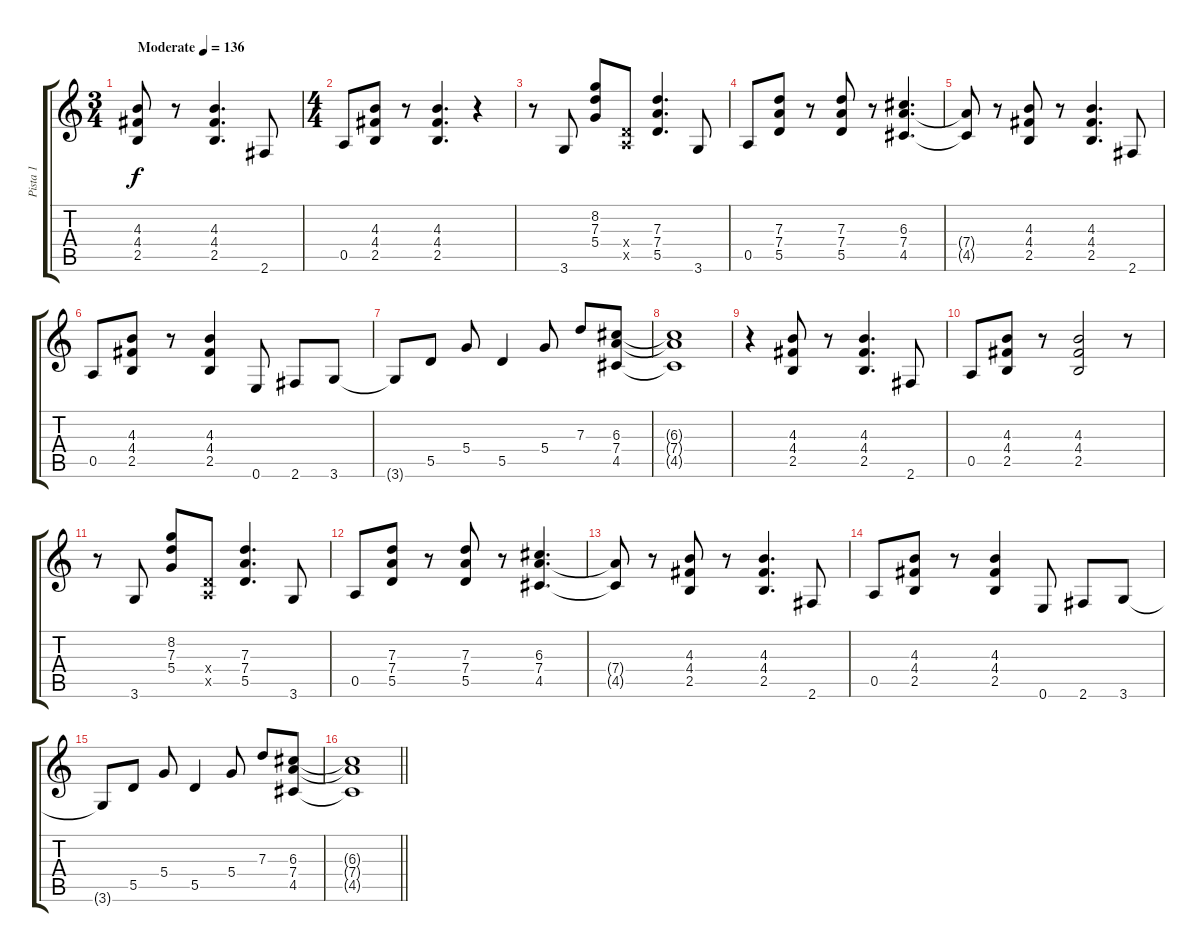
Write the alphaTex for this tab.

\track ("Pista 1" "Pista 1") {instrument distortionguitar}
\staff {score tabs}
\tuning (E4 B3 G3 D3 A2 E2) {hide}
\ts (3 4)
\tempo (136 "Moderate")
\clef g2
\ks c
(4.3 4.4 2.5).8{dy f instrument distortionguitar} r.8 (4.3 4.4 2.5).4{d} 2.6.8 |
\ts (4 4)
0.5.8 (4.3 4.4 2.5).8 r.8 (4.3 4.4 2.5).4{d} r.4 |
r.8 3.6.8 (8.2 7.3 5.4).8 (0.4{x} 0.5{x}).8 (7.3 7.4 5.5).4{d} 3.6.8 |
0.5.8 (7.3 7.4 5.5).8 r.8 (7.3 7.4 5.5).8 r.8 (6.3 7.4 4.5).4{d} |
(7.4{t} 4.5{t}).8 r.8 (4.3 4.4 2.5).8 r.8 (4.3 4.4 2.5).4{d} 2.6.8 |
0.5.8 (4.3 4.4 2.5).8 r.8 (4.3 4.4 2.5).4 0.6.8 2.6.8 3.6.8 |
3.6{t}.8 5.5.8 5.4.8 5.5.4 5.4.8 7.3.8 (6.3 7.4 4.5).8 |
(6.3{t} 7.4{t} 4.5{t}).1 |
r.4 (4.3 4.4 2.5).8 r.8 (4.3 4.4 2.5).4{d} 2.6.8 |
0.5.8 (4.3 4.4 2.5).8 r.8 (4.3 4.4 2.5).2 r.8 |
r.8 3.6.8 (8.2 7.3 5.4).8 (0.4{x} 0.5{x}).8 (7.3 7.4 5.5).4{d} 3.6.8 |
0.5.8 (7.3 7.4 5.5).8 r.8 (7.3 7.4 5.5).8 r.8 (6.3 7.4 4.5).4{d} |
(7.4{t} 4.5{t}).8 r.8 (4.3 4.4 2.5).8 r.8 (4.3 4.4 2.5).4{d} 2.6.8 |
0.5.8 (4.3 4.4 2.5).8 r.8 (4.3 4.4 2.5).4 0.6.8 2.6.8 3.6.8 |
3.6{t}.8 5.5.8 5.4.8 5.5.4 5.4.8 7.3.8 (6.3 7.4 4.5).8 |
\barLineRight lightlight
(6.3{t} 7.4{t} 4.5{t}).1
